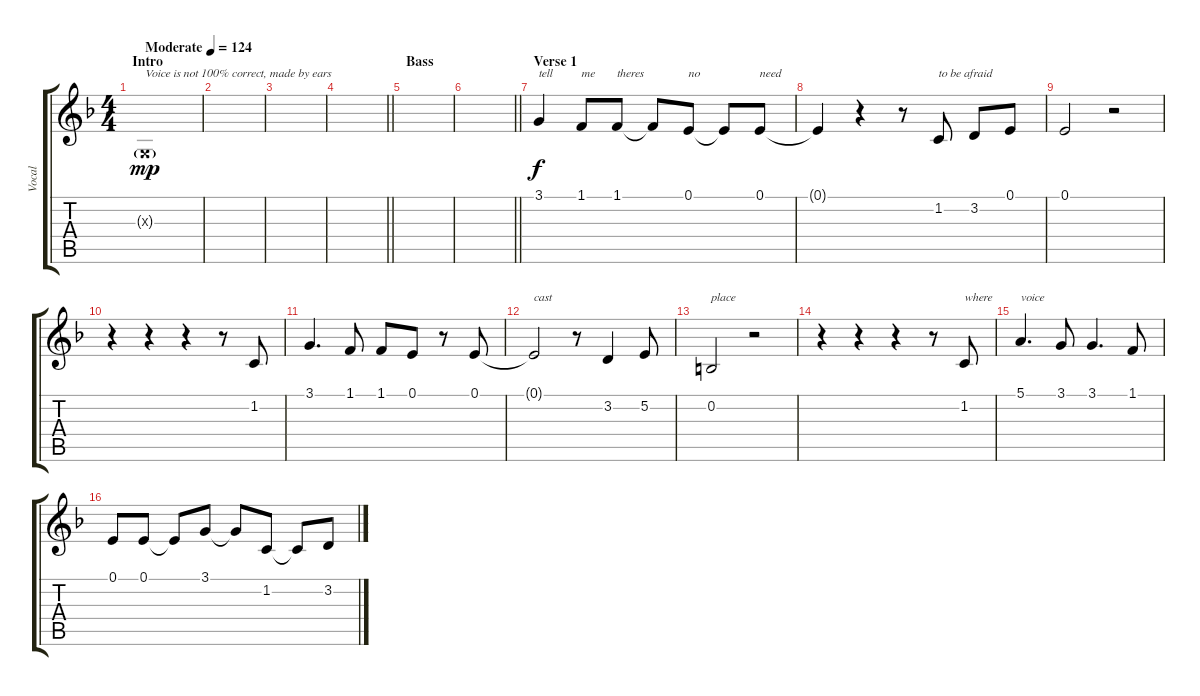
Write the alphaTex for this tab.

\track ("Vocal" "Vocal") {instrument pad1newage}
\staff {score tabs}
\tuning (E4 B3 G3 D3 A2 E2) {hide}
\ts (4 4)
\section ("" "Intro")
\tempo (124 "Moderate")
\clef g2
\ks f
0.3{g x}.1{txt "Voice is not 100% correct, made by ears" dy mp instrument pad1newage} |
|
|
\barLineRight lightlight
|
\section ("" "Bass")
|
\barLineRight lightlight
|
\section ("" "Verse 1")
3.1.4{txt "tell" dy f} 1.1.8{txt "me"} 1.1.8{txt "theres"} 1.1{t}.8 0.1.8{txt "no"} 0.1{t}.8 0.1.8{txt "need"} |
0.1{t}.4 r.4 r.8 1.2.8{txt "to be afraid"} 3.2.8 0.1.8 |
0.1.2 r.2 |
r.4 r.4 r.4 r.8 1.2.8 |
3.1.4{d} 1.1.8 1.1.8 0.1.8 r.8 0.1.8 |
0.1{t}.2{txt "cast" beam Up} r.8 3.2.4 5.2.8 |
0.2.2{txt "place"} r.2 |
r.4 r.4 r.4 r.8 1.2.8{txt "where"} |
5.1.4{d txt "voice"} 3.1.8 3.1.4{d} 1.1.8 |
0.1.8 0.1.8 0.1{t}.8 3.1.8 3.1{t}.8 1.2.8 1.2{t}.8 3.2.8
